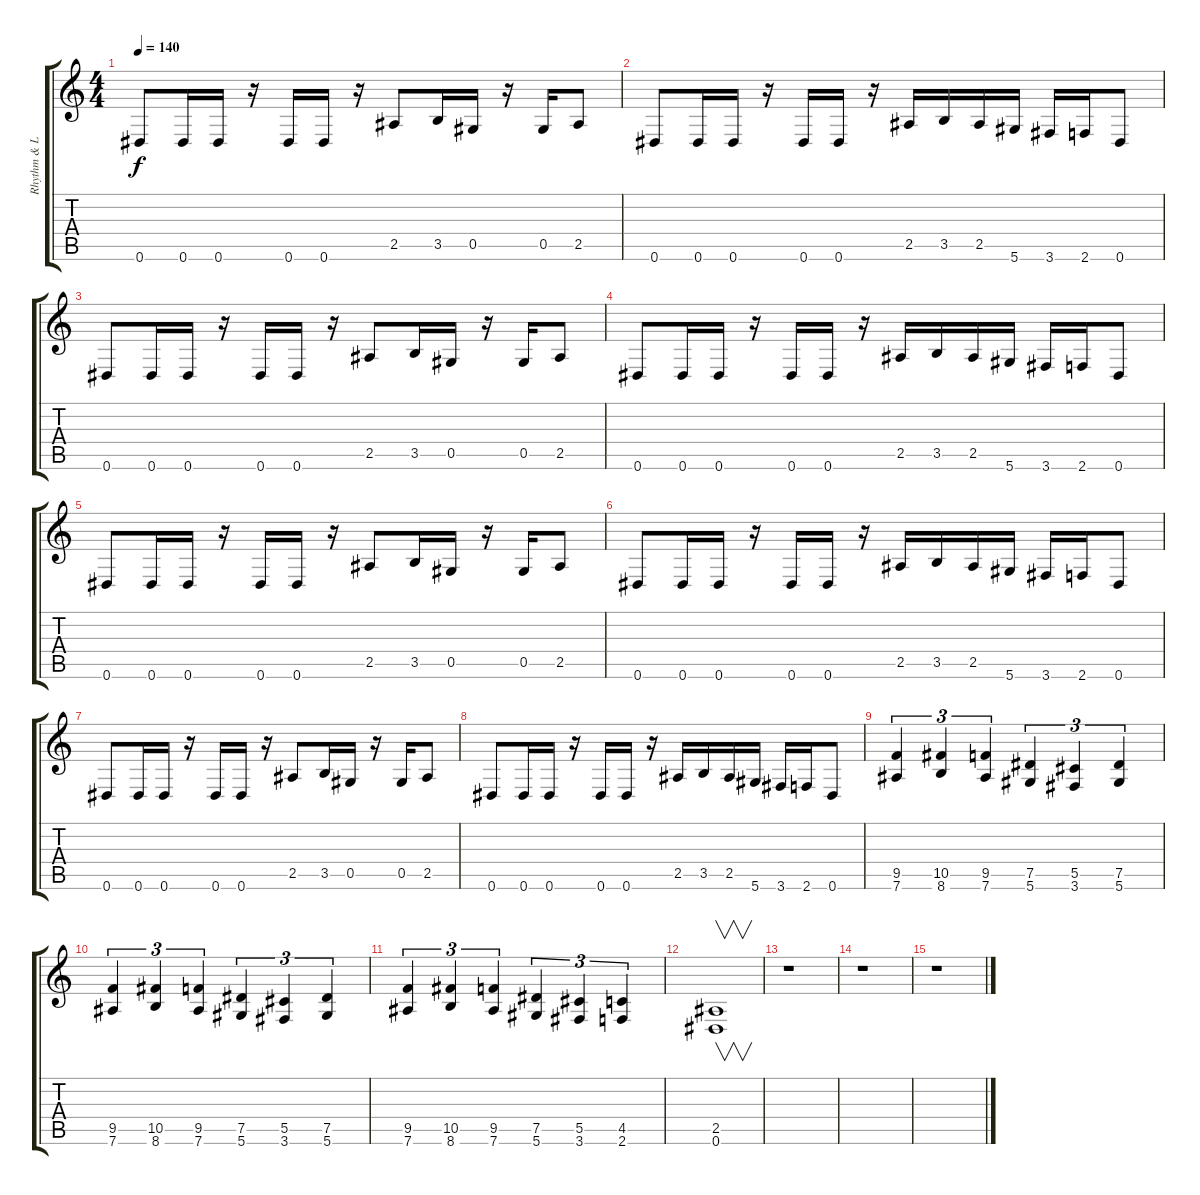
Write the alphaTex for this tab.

\track ("Rhythm & Lead" "Rhythm & L") {instrument distortionguitar}
\staff {score tabs}
\tuning (Eb4 Bb3 Gb3 Db3 Ab2 Eb2) {hide}
\ts (4 4)
\tempo 140
\clef g2
\ks c
0.6.8{dy f} 0.6.16 0.6.16 r.16 0.6.16 0.6.16 r.16 2.5.8 3.5.16 0.5.16 r.16 0.5.16 2.5.8 |
0.6.8 0.6.16 0.6.16 r.16 0.6.16 0.6.16 r.16 2.5.16 3.5.16 2.5.16 5.6.16 3.6.16 2.6.16 0.6.8 |
0.6.8 0.6.16 0.6.16 r.16 0.6.16 0.6.16 r.16 2.5.8 3.5.16 0.5.16 r.16 0.5.16 2.5.8 |
0.6.8 0.6.16 0.6.16 r.16 0.6.16 0.6.16 r.16 2.5.16 3.5.16 2.5.16 5.6.16 3.6.16 2.6.16 0.6.8 |
0.6.8 0.6.16 0.6.16 r.16 0.6.16 0.6.16 r.16 2.5.8 3.5.16 0.5.16 r.16 0.5.16 2.5.8 |
0.6.8 0.6.16 0.6.16 r.16 0.6.16 0.6.16 r.16 2.5.16 3.5.16 2.5.16 5.6.16 3.6.16 2.6.16 0.6.8 |
0.6.8 0.6.16 0.6.16 r.16 0.6.16 0.6.16 r.16 2.5.8 3.5.16 0.5.16 r.16 0.5.16 2.5.8 |
0.6.8 0.6.16 0.6.16 r.16 0.6.16 0.6.16 r.16 2.5.16 3.5.16 2.5.16 5.6.16 3.6.16 2.6.16 0.6.8 |
(9.5 7.6).4{tu (3 2)} (10.5 8.6).4{tu (3 2)} (9.5 7.6).4{tu (3 2)} (7.5 5.6).4{tu (3 2)} (5.5 3.6).4{tu (3 2)} (7.5 5.6).4{tu (3 2)} |
(9.5 7.6).4{tu (3 2)} (10.5 8.6).4{tu (3 2)} (9.5 7.6).4{tu (3 2)} (7.5 5.6).4{tu (3 2)} (5.5 3.6).4{tu (3 2)} (7.5 5.6).4{tu (3 2)} |
(9.5 7.6).4{tu (3 2)} (10.5 8.6).4{tu (3 2)} (9.5 7.6).4{tu (3 2)} (7.5 5.6).4{tu (3 2)} (5.5 3.6).4{tu (3 2)} (4.5 2.6).4{tu (3 2)} |
(2.5 0.6).1{v} |
r.1 |
r.1 |
r.1
